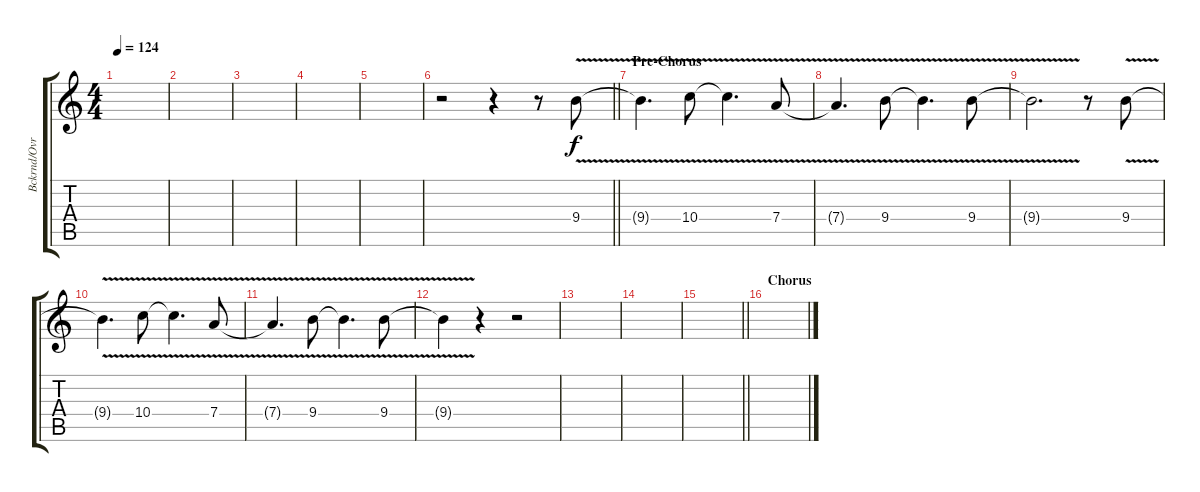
\track ("Bckrnd/Ovrdb" "Bckrnd/Ovr") {instrument distortionguitar}
\staff {score tabs}
\tuning (E4 B3 G3 D3 A2 E2) {hide}
\ts (4 4)
\tempo 124
\clef g2
\ks c
|
|
|
|
|
\barLineRight lightlight
r.2 r.4 r.8 9.4{v}.8{volume 6} |
\section ("" "Pre-Chorus")
9.4{t}.4{d} 10.4{v}.8 10.4{t}.4{d} 7.4{v}.8 |
7.4{t}.4{d} 9.4{v}.8 9.4{t}.4{d} 9.4{v}.8 |
9.4{t}.2{d} r.8 9.4{v}.8 |
9.4{t}.4{d} 10.4{v}.8 10.4{t}.4{d} 7.4{v}.8 |
7.4{t}.4{d} 9.4{v}.8 9.4{t}.4{d} 9.4{v}.8 |
9.4{t}.4 r.4 r.2 |
|
|
\barLineRight lightlight
|
\section ("" "Chorus")
